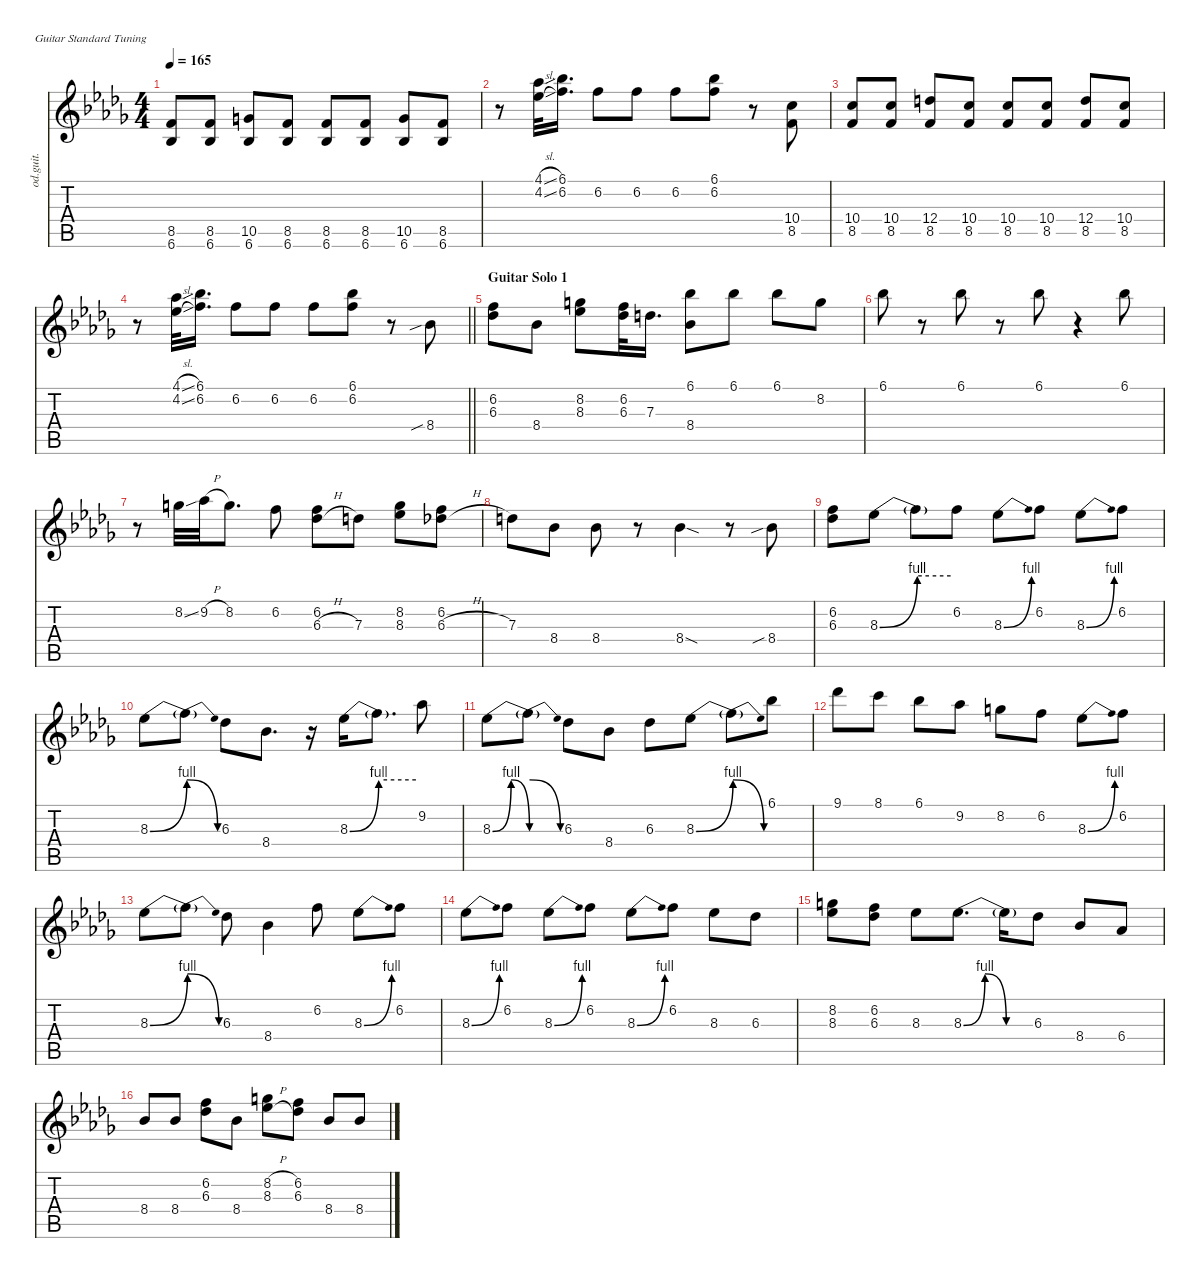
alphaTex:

\defaultSystemsLayout 4
\hideDynamics
\bracketExtendMode nobrackets
\otherSystemsTrackNameOrientation horizontal
\track ("Marty McFly" "od.guit.") {mute instrument overdrivenguitar}
\staff {score tabs}
\tuning (E4 B3 G3 D3 A2 E2)
\ts (4 4)
\tempo 165
\clef g2
\ks bbminor
(8.5{acc forcenatural} 6.6{acc b}).8{dy f beam Up} (8.5{acc forcenatural} 6.6{acc b}).8{beam Up} (10.5{acc forcenatural} 6.6{acc b}).8{beam Up} (8.5{acc forcenatural} 6.6{acc b}).8{beam Up} (8.5{acc forcenatural} 6.6{acc b}).8{beam Up} (8.5{acc forcenatural} 6.6{acc b}).8{beam Up} (10.5{acc forcenatural} 6.6{acc b}).8{beam Up} (8.5{acc forcenatural} 6.6{acc b}).8{beam Up} |
r.8{beam Down} (4.1{sl acc b} 4.2{sl acc b}).32{beam Down} (6.1{acc b} 6.2{acc forcenatural}).16{d beam Down} 6.2{acc forcenatural}.8{beam Down} 6.2{acc forcenatural}.8{beam Down} 6.2{acc forcenatural}.8{beam Down} (6.1{acc b} 6.2{acc forcenatural}).8{beam Down} r.8{beam Down} (10.4{acc forcenatural} 8.5{acc forcenatural}).8{beam Up} |
(10.4{acc forcenatural} 8.5{acc forcenatural}).8{beam Up} (10.4{acc forcenatural} 8.5{acc forcenatural}).8{beam Up} (12.4{acc forcenatural} 8.5{acc forcenatural}).8{beam Up} (10.4{acc forcenatural} 8.5{acc forcenatural}).8{beam Up} (10.4{acc forcenatural} 8.5{acc forcenatural}).8{beam Up} (10.4{acc forcenatural} 8.5{acc forcenatural}).8{beam Up} (12.4{acc forcenatural} 8.5{acc forcenatural}).8{beam Up} (10.4{acc forcenatural} 8.5{acc forcenatural}).8{beam Up} |
\barLineRight lightlight
r.8{beam Down} (4.1{sl acc b} 4.2{sl acc b}).32{beam Down} (6.1{acc b} 6.2{acc forcenatural}).16{d beam Down} 6.2{acc forcenatural}.8{beam Down} 6.2{acc forcenatural}.8{beam Down} 6.2{acc forcenatural}.8{beam Down} (6.1{acc b} 6.2{acc forcenatural}).8{beam Down} r.8{beam Down} 8.4{sib acc b}.8{beam Down} |
\section ("" "Guitar Solo 1")
(6.2{acc forcenatural} 6.3{acc b}).8{beam Down} 8.4{acc b}.8{beam Down} (8.2{acc forcenatural} 8.3{acc b}).8{beam Down} (6.2{acc forcenatural} 6.3{acc b}).32{beam Down} 7.3{acc forcenatural}.16{d beam Down} (6.1{acc b} 8.4{acc b}).8{beam Down} 6.1{acc b}.8{beam Down} 6.1{acc b}.8{beam Down} 8.2{acc forcenatural}.8{beam Down} |
6.1{acc b}.8{beam Down} r.8{beam Down} 6.1{acc b}.8{beam Down} r.8{beam Down} 6.1{acc b}.8{beam Down} r.4{beam Down} 6.1{acc b}.8{beam Down} |
r.8{beam Down} 8.2{ss acc forcenatural}.32{beam Down} 9.2{h acc b}.32{beam Down} 8.2{acc forcenatural}.8{d beam Down} 6.2{acc forcenatural}.8{beam Down} (6.2{acc forcenatural} 6.3{h acc b}).8{beam Down} 7.3{acc forcenatural}.8{beam Down} (8.2{acc forcenatural} 8.3{acc b}).8{beam Down} (6.2{acc forcenatural} 6.3{h acc b}).8{beam Down} |
7.3{acc forcenatural}.8{beam Down} 8.4{acc b}.8{beam Down} 8.4{acc b}.8{beam Down} r.8{beam Down} 8.4{sod acc b}.4{beam Down} r.8{beam Down} 8.4{sib acc b}.8{beam Down} |
(6.2{acc forcenatural} 6.3{acc b}).8{beam Down} 8.3{be (bend 0 0 60 4) acc b}.8{beam Down} 8.3{be (hold 0 4 60 4) t}.8{beam Down} 6.2{acc forcenatural}.8{beam Down} 8.3{be (bend 0 0 15 4) acc b}.8{beam Down} 6.2{acc forcenatural}.8{beam Down} 8.3{be (bend 0 0 15 4) acc b}.8{beam Down} 6.2{acc forcenatural}.8{beam Down} |
8.3{be (bend 0 0 60 4) acc b}.8{beam Down} 8.3{be (release 0 4 60 0) t}.8{beam Down} 6.3{acc b}.8{beam Down} 8.4{acc b}.8{d beam Down} r.16{beam Down} 8.3{be (bend 0 0 60 4) acc b}.16{beam Down} 8.3{be (hold 0 4 60 4) t}.8{d beam Down} 9.2{acc b}.8{beam Down} |
8.3{be (bendrelease 0 0 30 4 30 4 60 0) acc b}.8{beam Down} 8.3{be (release 0 4 60 0) t}.8{beam Down} 6.3{acc b}.8{beam Down} 8.4{acc b}.8{beam Down} 6.3{acc b}.8{beam Down} 8.3{be (bend 0 0 60 4) acc b}.8{beam Down} 8.3{be (release 0 4 60 0) t}.8{beam Down} 6.1{acc b}.8{beam Down} |
9.1{acc b}.8{beam Down} 8.1{acc forcenatural}.8{beam Down} 6.1{acc b}.8{beam Down} 9.2{acc b}.8{beam Down} 8.2{acc forcenatural}.8{beam Down} 6.2{acc forcenatural}.8{beam Down} 8.3{be (bend 0 0 15 4) acc b}.8{beam Down} 6.2{acc forcenatural}.8{beam Down} |
8.3{be (bend 0 0 60 4) acc b}.8{beam Down} 8.3{be (release 0 4 60 0) t}.8{beam Down} 6.3{acc b}.8{beam Down} 8.4{acc b}.4{beam Down} 6.2{acc forcenatural}.8{beam Down} 8.3{be (bend 0 0 15 4) acc b}.8{beam Down} 6.2{acc forcenatural}.8{beam Down} |
8.3{be (bend 0 0 15 4) acc b}.8{beam Down} 6.2{acc forcenatural}.8{beam Down} 8.3{be (bend 0 0 15 4) acc b}.8{beam Down} 6.2{acc forcenatural}.8{beam Down} 8.3{be (bend 0 0 15 4) acc b}.8{beam Down} 6.2{acc forcenatural}.8{beam Down} 8.3{acc b}.8{beam Down} 6.3{acc b}.8{beam Down} |
(8.2{acc forcenatural} 8.3{acc b}).8{beam Down} (6.2{acc forcenatural} 6.3{acc b}).8{beam Down} 8.3{acc b}.8{beam Down} 8.3{be (bendrelease 0 0 30 4 30 4 60 0) acc b}.8{d beam Down} 8.3{be (hold 0 0 60 0) t acc b}.16{beam Down} 6.3{acc b}.8{beam Down} 8.4{acc b}.8{beam Up} 6.4{acc b}.8{beam Up} |
8.4{acc b}.8{beam Up} 8.4{acc b}.8{beam Up} (6.2{acc forcenatural} 6.3{acc b}).8{beam Down} 8.4{acc b}.8{beam Down} (8.2{h acc forcenatural} 8.3{h acc b}).8{beam Down} (6.2{acc forcenatural} 6.3{acc b}).8{beam Down} 8.4{acc b}.8{beam Up} 8.4{acc b}.8{beam Up}
